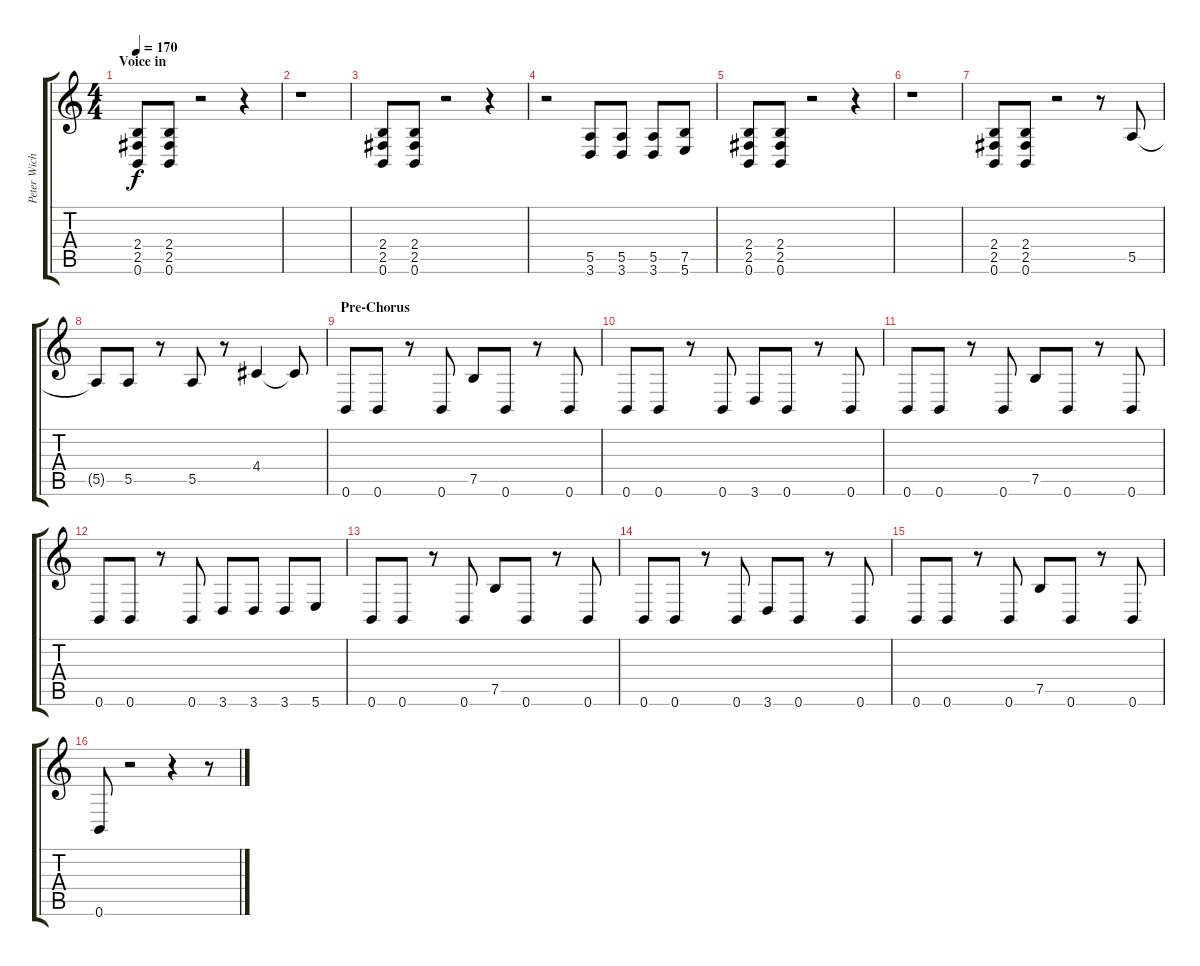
\track ("Peter Wichers -Lead Guitar-" "Peter Wich") {instrument distortionguitar}
\staff {score tabs}
\tuning (B3 Gb3 D3 A2 E2 B1) {hide}
\ts (4 4)
\section ("" "Voice in")
\tempo 170
\clef g2
\ks c
(2.4 2.5 0.6).8{dy f} (2.4 2.5 0.6).8 r.2 r.4 |
r.1 |
(2.4 2.5 0.6).8 (2.4 2.5 0.6).8 r.2 r.4 |
r.2 (5.5 3.6).8 (5.5 3.6).8 (5.5 3.6).8 (7.5 5.6).8 |
(2.4 2.5 0.6).8 (2.4 2.5 0.6).8 r.2 r.4 |
r.1 |
(2.4 2.5 0.6).8 (2.4 2.5 0.6).8 r.2 r.8 5.5.8 |
5.5{t}.8 5.5.8 r.8 5.5.8 r.8 4.4.4 4.4{t}.8 |
\section ("" "Pre-Chorus")
0.6.8 0.6.8 r.8 0.6.8 7.5.8 0.6.8 r.8 0.6.8 |
0.6.8 0.6.8 r.8 0.6.8 3.6.8 0.6.8 r.8 0.6.8 |
0.6.8 0.6.8 r.8 0.6.8 7.5.8 0.6.8 r.8 0.6.8 |
0.6.8 0.6.8 r.8 0.6.8 3.6.8 3.6.8 3.6.8 5.6.8 |
0.6.8 0.6.8 r.8 0.6.8 7.5.8 0.6.8 r.8 0.6.8 |
0.6.8 0.6.8 r.8 0.6.8 3.6.8 0.6.8 r.8 0.6.8 |
0.6.8 0.6.8 r.8 0.6.8 7.5.8 0.6.8 r.8 0.6.8 |
0.6.8 r.2 r.4 r.8
